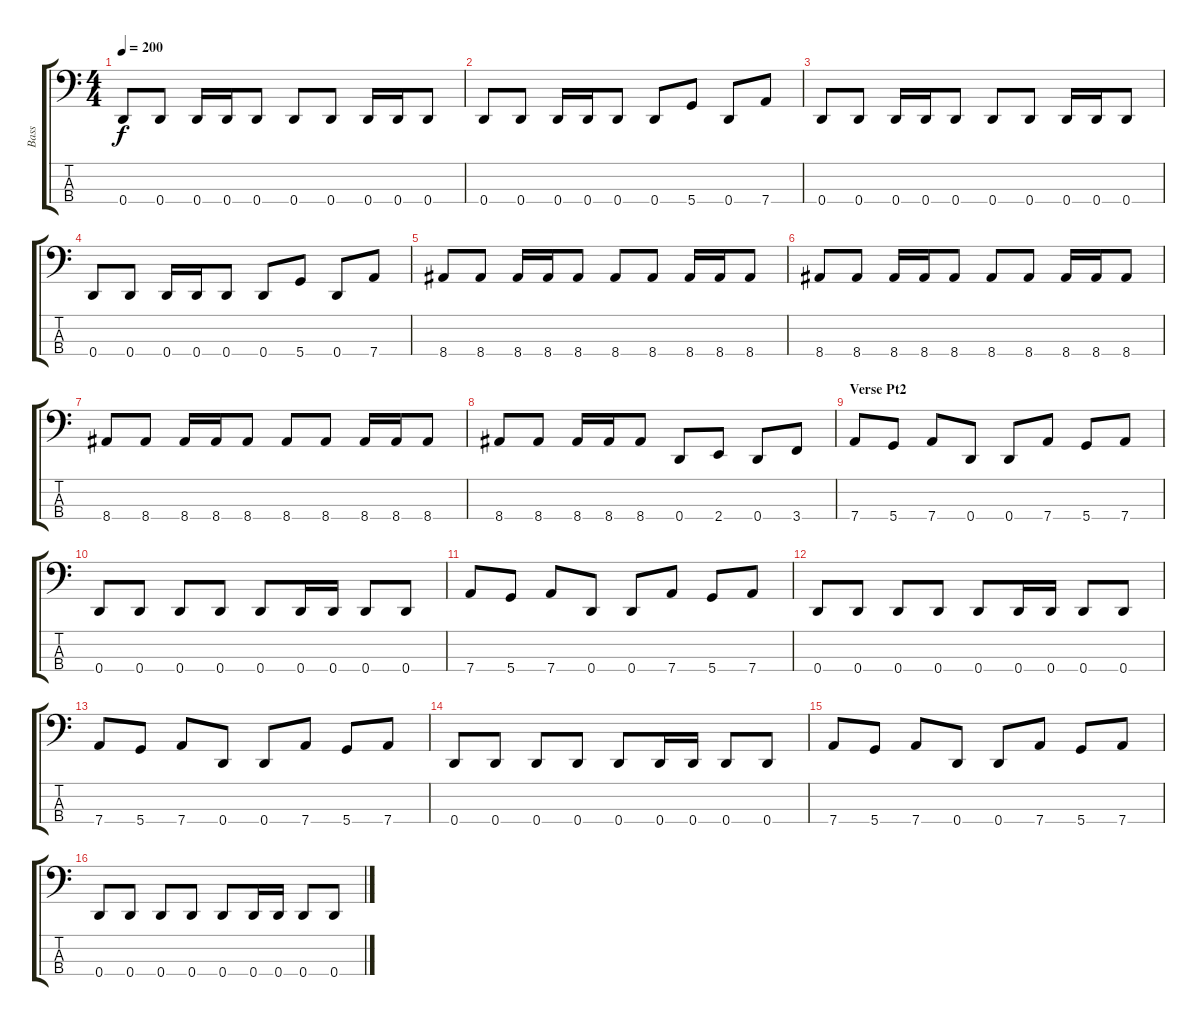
\track ("Bass" "Bass") {instrument electricbasspick}
\staff {score tabs}
\tuning (G2 D2 A1 D1) {hide}
\ts (4 4)
\tempo 200
\clef f4
\ks c
0.4.8{dy f} 0.4.8 0.4.16 0.4.16 0.4.8 0.4.8 0.4.8 0.4.16 0.4.16 0.4.8 |
0.4.8 0.4.8 0.4.16 0.4.16 0.4.8 0.4.8 5.4.8 0.4.8 7.4.8 |
0.4.8 0.4.8 0.4.16 0.4.16 0.4.8 0.4.8 0.4.8 0.4.16 0.4.16 0.4.8 |
0.4.8 0.4.8 0.4.16 0.4.16 0.4.8 0.4.8 5.4.8 0.4.8 7.4.8 |
8.4.8 8.4.8 8.4.16 8.4.16 8.4.8 8.4.8 8.4.8 8.4.16 8.4.16 8.4.8 |
8.4.8 8.4.8 8.4.16 8.4.16 8.4.8 8.4.8 8.4.8 8.4.16 8.4.16 8.4.8 |
8.4.8 8.4.8 8.4.16 8.4.16 8.4.8 8.4.8 8.4.8 8.4.16 8.4.16 8.4.8 |
8.4.8 8.4.8 8.4.16 8.4.16 8.4.8 0.4.8 2.4.8 0.4.8 3.4.8 |
\section ("" "Verse Pt2")
7.4.8 5.4.8 7.4.8 0.4.8 0.4.8 7.4.8 5.4.8 7.4.8 |
0.4.8 0.4.8 0.4.8 0.4.8 0.4.8 0.4.16 0.4.16 0.4.8 0.4.8 |
7.4.8 5.4.8 7.4.8 0.4.8 0.4.8 7.4.8 5.4.8 7.4.8 |
0.4.8 0.4.8 0.4.8 0.4.8 0.4.8 0.4.16 0.4.16 0.4.8 0.4.8 |
7.4.8 5.4.8 7.4.8 0.4.8 0.4.8 7.4.8 5.4.8 7.4.8 |
0.4.8 0.4.8 0.4.8 0.4.8 0.4.8 0.4.16 0.4.16 0.4.8 0.4.8 |
7.4.8 5.4.8 7.4.8 0.4.8 0.4.8 7.4.8 5.4.8 7.4.8 |
0.4.8 0.4.8 0.4.8 0.4.8 0.4.8 0.4.16 0.4.16 0.4.8 0.4.8
